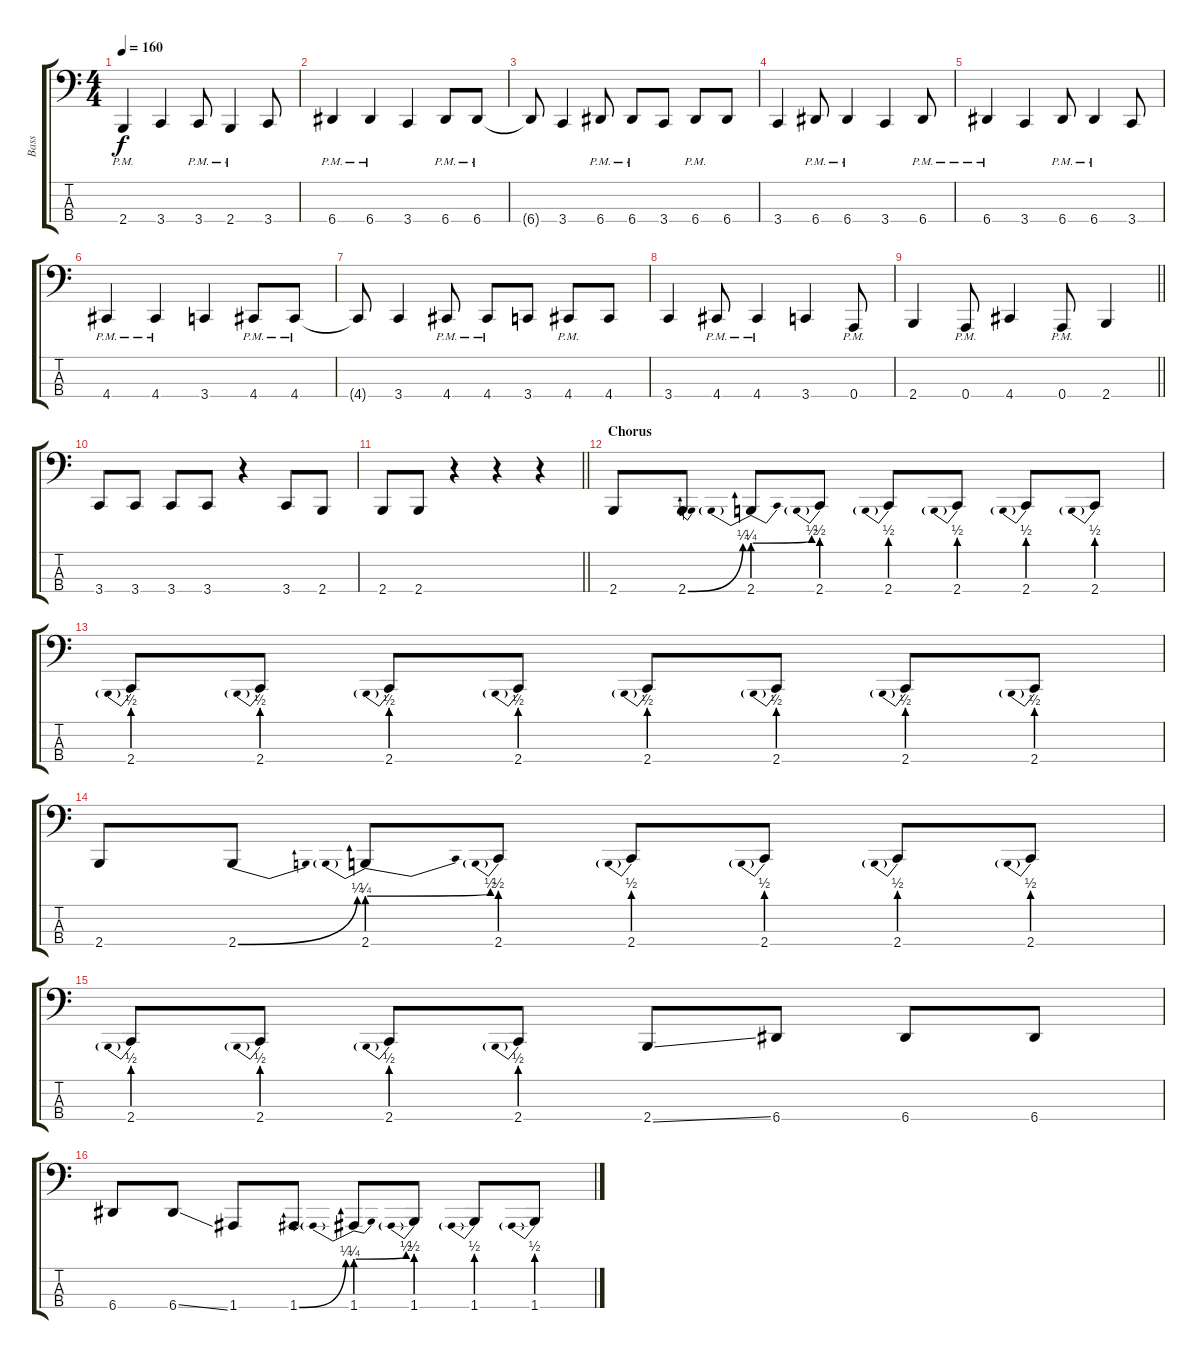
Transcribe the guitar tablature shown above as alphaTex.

\track ("Bass" "Bass") {instrument electricbasspick}
\staff {score tabs}
\tuning (D2 A1 E1 A0) {hide}
\ts (4 4)
\tempo 160
\clef f4
\ks c
2.4{pm}.4{dy f} 3.4.4 3.4{pm}.8 2.4{pm}.4 3.4.8 |
6.4{pm}.4 6.4{pm}.4 3.4.4 6.4{pm}.8 6.4{pm}.8 |
6.4{t}.8 3.4.4 6.4{pm}.8 6.4{pm}.8 3.4.8 6.4{pm}.8 6.4.8 |
3.4.4 6.4{pm}.8 6.4{pm}.4 3.4.4 6.4{pm}.8 |
6.4{pm}.4 3.4.4 6.4{pm}.8 6.4{pm}.4 3.4.8 |
4.4{pm}.4 4.4{pm}.4 3.4.4 4.4{pm}.8 4.4{pm}.8 |
4.4{t}.8 3.4.4 4.4{pm}.8 4.4{pm}.8 3.4.8 4.4{pm}.8 4.4.8 |
3.4.4 4.4{pm}.8 4.4{pm}.4 3.4.4 0.4{pm}.8 |
\barLineRight lightlight
2.4.4 0.4{pm}.8 4.4.4 0.4{pm}.8 2.4.4 |
3.4.8 3.4.8 3.4.8 3.4.8 r.4 3.4.8 2.4.8 |
\barLineRight lightlight
2.4.8 2.4.8 r.4 r.4 r.4 |
\section ("" "Chorus")
2.4.8 2.4{be (bend 0 0 60 1)}.8 2.4{be (prebendbend 0 1 60 2)}.8 2.4{be (prebend 0 2 60 2)}.8 2.4{be (prebend 0 2 60 2)}.8 2.4{be (prebend 0 2 60 2)}.8 2.4{be (prebend 0 2 60 2)}.8 2.4{be (prebend 0 2 60 2)}.8 |
2.4{be (prebend 0 2 60 2)}.8 2.4{be (prebend 0 2 60 2)}.8 2.4{be (prebend 0 2 60 2)}.8 2.4{be (prebend 0 2 60 2)}.8 2.4{be (prebend 0 2 60 2)}.8 2.4{be (prebend 0 2 60 2)}.8 2.4{be (prebend 0 2 60 2)}.8 2.4{be (prebend 0 2 60 2)}.8 |
2.4.8 2.4{be (bend 0 0 60 1)}.8 2.4{be (prebendbend 0 1 60 2)}.8 2.4{be (prebend 0 2 60 2)}.8 2.4{be (prebend 0 2 60 2)}.8 2.4{be (prebend 0 2 60 2)}.8 2.4{be (prebend 0 2 60 2)}.8 2.4{be (prebend 0 2 60 2)}.8 |
2.4{be (prebend 0 2 60 2)}.8 2.4{be (prebend 0 2 60 2)}.8 2.4{be (prebend 0 2 60 2)}.8 2.4{be (prebend 0 2 60 2)}.8 2.4{ss}.8 6.4.8 6.4.8 6.4.8 |
6.4.8 6.4{ss}.8 1.4.8 1.4{be (bend 0 0 60 1)}.8 1.4{be (prebendbend 0 1 60 2)}.8 1.4{be (prebend 0 2 60 2)}.8 1.4{be (prebend 0 2 60 2)}.8 1.4{be (prebend 0 2 60 2)}.8
